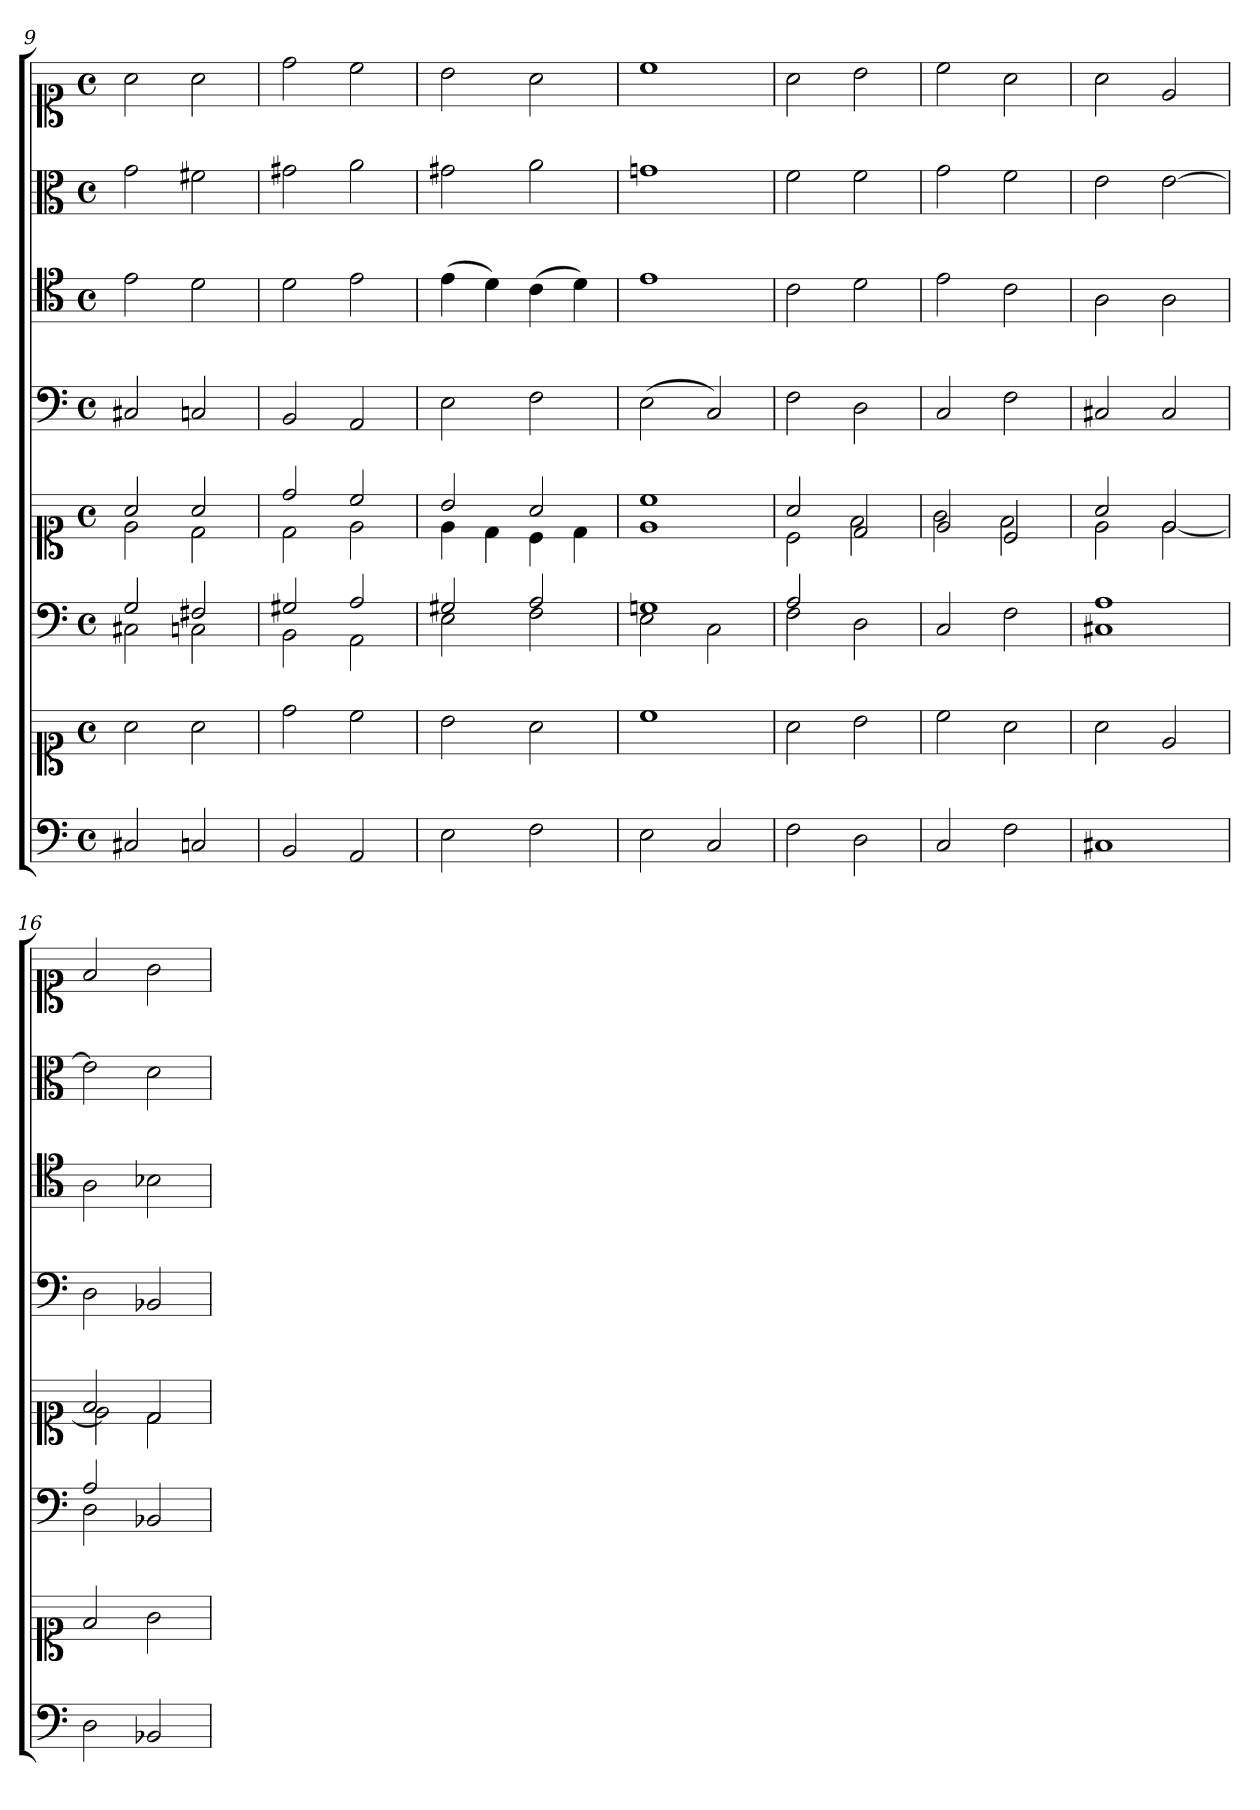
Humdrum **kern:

**kern	**kern	**kern	**kern	**kern	**kern	**kern	**kern
*part6	*part6	*part5	*part5	*part4	*part3	*part2	*part1
*staff8	*staff7	*staff6	*staff5	*staff4	*staff3	*staff2	*staff1
*clefF4	*clefC1	*clefF4	*clefC1	*clefF4	*clefC4	*clefC3	*clefC1
*k[]	*k[]	*k[]	*k[]	*k[]	*k[]	*k[]	*k[]
*M4/4	*M4/4	*M4/4	*M4/4	*M4/4	*M4/4	*M4/4	*M4/4
*met(c)	*met(c)	*met(c)	*met(c)	*met(c)	*met(c)	*met(c)	*met(c)
=9	=9	=9	=9	=9	=9	=9	=9
*	*	*^	*^	*	*	*	*
2C#X	2a	2G	2C#X	2a	2e	2C#X	2e	2g	2a
2Cn	2a	2F#X	2Cn	2a	2d	2Cn	2d	2f#X	2a
=10	=10	=10	=10	=10	=10	=10	=10	=10	=10
2BB	2dd	2G#X	2BB	2dd	2d	2BB	2d	2g#X	2dd
2AA	2cc	2A	2AA	2cc	2e	2AA	2e	2a	2cc
=11	=11	=11	=11	=11	=11	=11	=11	=11	=11
2E	2b	2G#X	2E	2b	4e	2E	(4e	2g#X	2b
.	.	.	.	.	4d	.	4d)	.	.
2F	2a	2A	2F	2a	4c	2F	(4c	2a	2a
.	.	.	.	.	4d	.	4d)	.	.
=12	=12	=12	=12	=12	=12	=12	=12	=12	=12
2E	1cc	1Gn	2E	1cc	1e	(2E	1e	1gn	1cc
2C	.	.	2C	.	.	2C)	.	.	.
=13	=13	=13	=13	=13	=13	=13	=13	=13	=13
2F	2a	2A	2F	2a	2c	2F	2c	2f	2a
2D	2b	2ryy	2D	2d	2f	2D	2d	2f	2b
*	*	*v	*v	*	*	*	*	*	*
=14	=14	=14	=14	=14	=14	=14	=14	=14
2C	2cc	2C	2e	2g	2C	2e	2g	2cc
2F	2a	2F	2c	2f	2F	2c	2f	2a
=15	=15	=15	=15	=15	=15	=15	=15	=15
*	*	*^	*	*	*	*	*	*
1C#X	2a	1A	1C#X	2a	2e	2C#X	2A	2e	2a
.	2e	.	.	2e	[2e	2C#	2A	[2e	2e
=16	=16	=16	=16	=16	=16	=16	=16	=16	=16
2D	2f	2A	2D	2f	2e]	2D	2A	2e]	2f
2BB-X	2g	2ryy	2BB-X	2d	2d	2BB-X	2B-X	2d	2g
*	*	*v	*v	*	*	*	*	*	*
*	*	*	*v	*v	*	*	*	*
=	=	=	=	=	=	=	=
*-	*-	*-	*-	*-	*-	*-	*-
